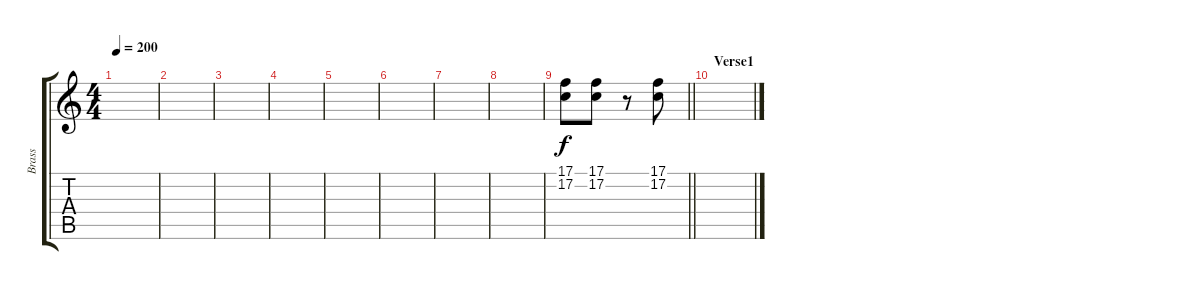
\track ("Brass" "Brass") {instrument brasssection}
\staff {score tabs}
\tuning (C4 G3 Eb3 Bb2 F2 C2) {hide}
\ts (4 4)
\tempo 200
\clef g2
\ks c
|
|
|
|
|
|
|
|
\barLineRight lightlight
(17.1 17.2).8 (17.1 17.2).8 r.8 (17.1 17.2).8 |
\section ("" "Verse1")
